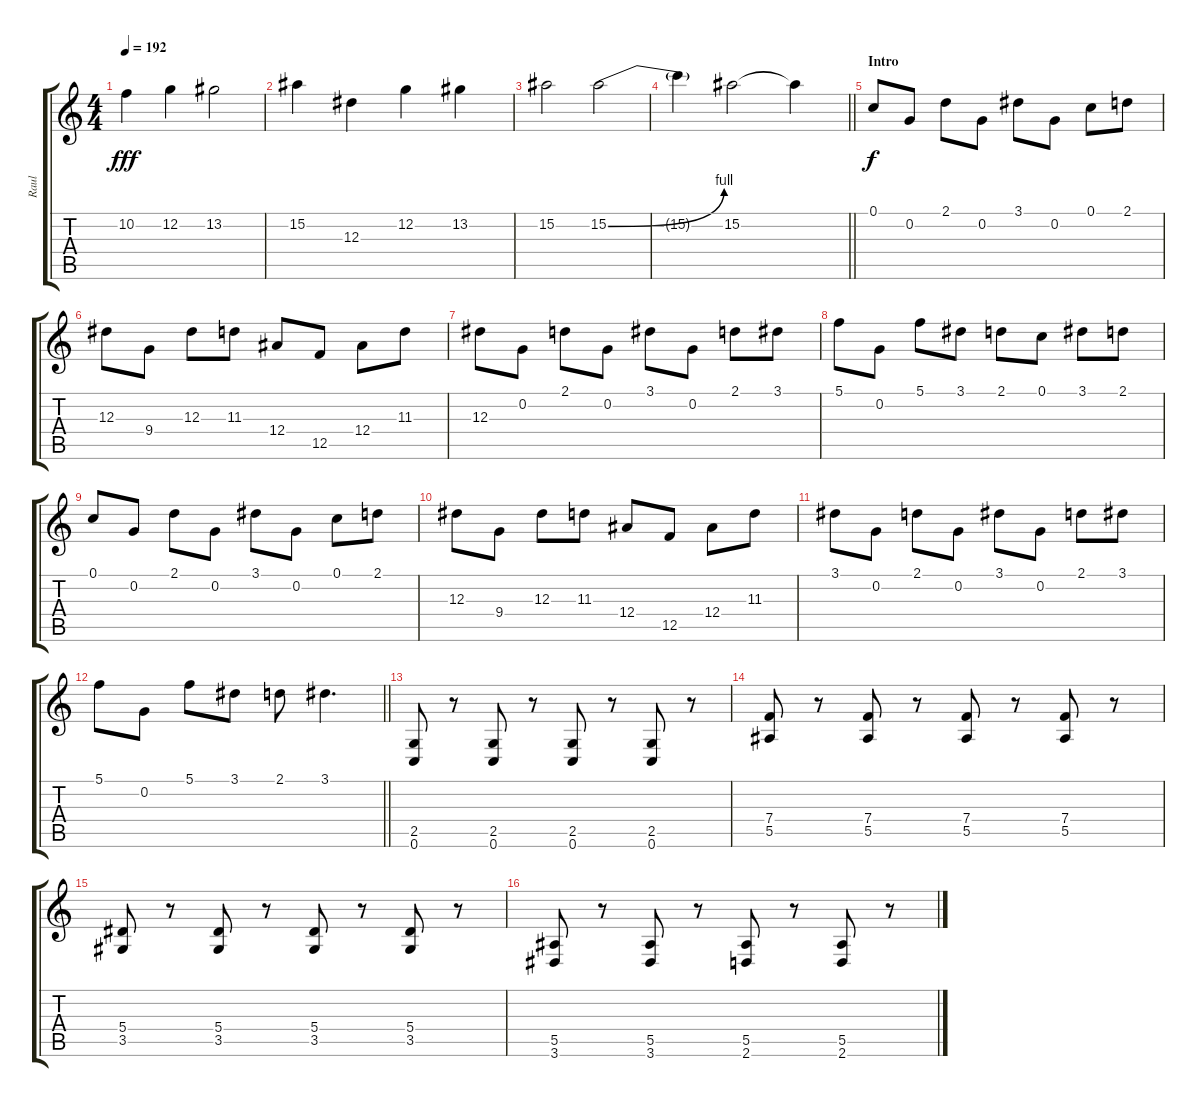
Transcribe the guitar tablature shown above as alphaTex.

\track ("Raul" "Raul") {instrument distortionguitar}
\staff {score tabs}
\tuning (C4 G3 Eb3 Bb2 F2 C2) {hide}
\ts (4 4)
\tempo 192
\clef g2
\ks c
10.2.4{dy fff} 12.2.4 13.2.2 |
15.2.4 12.3.4 12.2.4 13.2.4 |
15.2.2 15.2{be (bend 0 0 60 4)}.2 |
\barLineRight lightlight
15.2{t}.4 15.2.2 15.2{t}.4 |
\section ("" "Intro")
0.1.8{dy f} 0.2.8 2.1.8 0.2.8 3.1.8 0.2.8 0.1.8 2.1.8 |
12.3.8 9.4.8 12.3.8 11.3.8 12.4.8 12.5.8 12.4.8 11.3.8 |
12.3.8 0.2.8 2.1.8 0.2.8 3.1.8 0.2.8 2.1.8 3.1.8 |
5.1.8 0.2.8 5.1.8 3.1.8 2.1.8 0.1.8 3.1.8 2.1.8 |
0.1.8 0.2.8 2.1.8 0.2.8 3.1.8 0.2.8 0.1.8 2.1.8 |
12.3.8 9.4.8 12.3.8 11.3.8 12.4.8 12.5.8 12.4.8 11.3.8 |
3.1.8 0.2.8 2.1.8 0.2.8 3.1.8 0.2.8 2.1.8 3.1.8 |
\barLineRight lightlight
5.1.8 0.2.8 5.1.8 3.1.8 2.1.8 3.1.4{d} |
(2.5 0.6).8 r.8 (2.5 0.6).8 r.8 (2.5 0.6).8 r.8 (2.5 0.6).8 r.8 |
(7.4 5.5).8 r.8 (7.4 5.5).8 r.8 (7.4 5.5).8 r.8 (7.4 5.5).8 r.8 |
(5.4 3.5).8 r.8 (5.4 3.5).8 r.8 (5.4 3.5).8 r.8 (5.4 3.5).8 r.8 |
(5.5 3.6).8 r.8 (5.5 3.6).8 r.8 (5.5 2.6).8 r.8 (5.5 2.6).8 r.8
